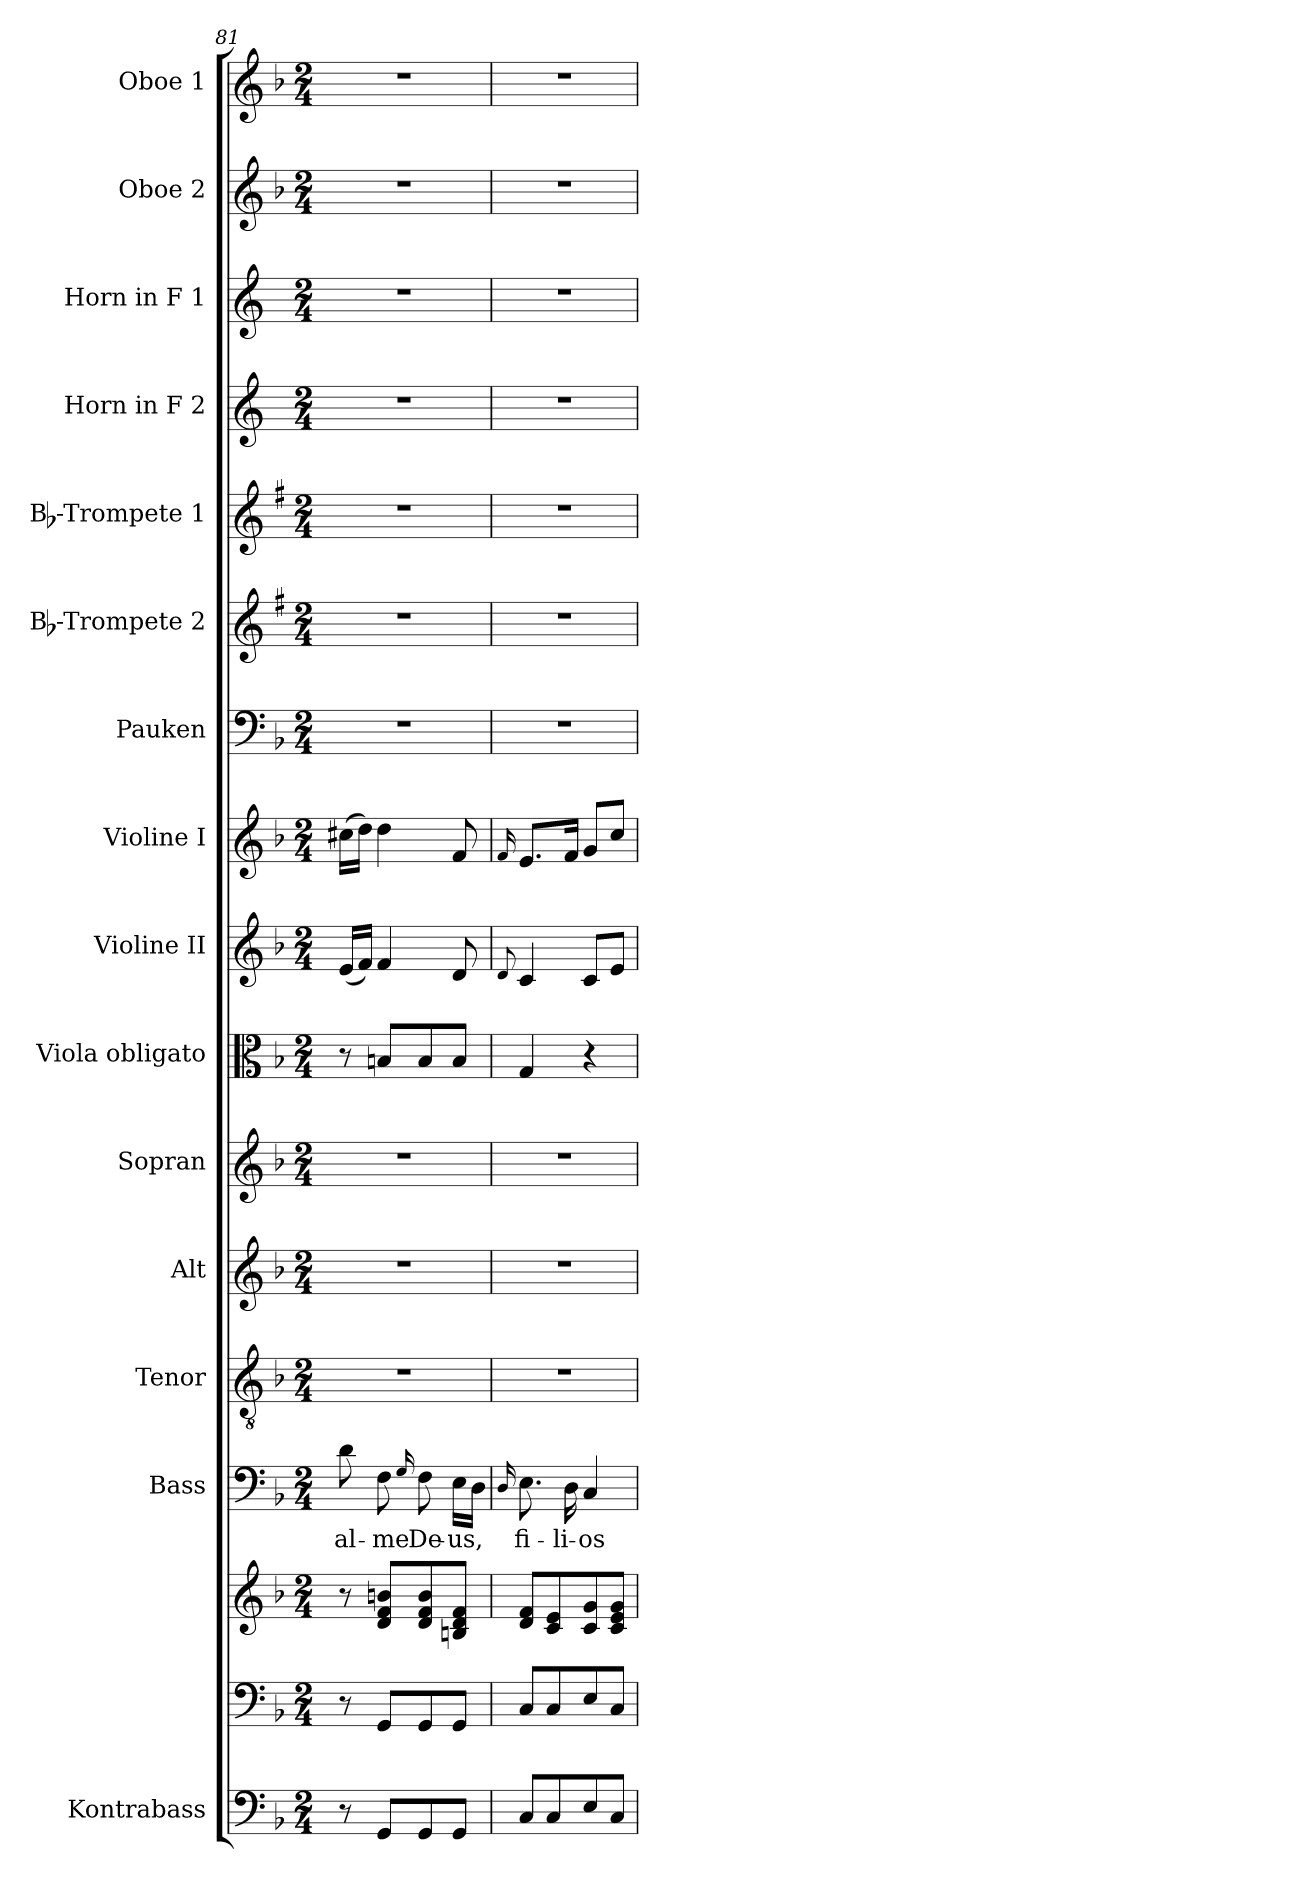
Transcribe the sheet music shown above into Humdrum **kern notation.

**kern	**kern	**kern	**kern	**text	**kern	**kern	**kern	**kern	**kern	**kern	**kern	**kern	**kern	**kern	**kern	**kern	**kern
*part16	*part15	*part15	*part14	*part14	*part13	*part12	*part11	*part10	*part9	*part8	*part7	*part6	*part5	*part4	*part3	*part2	*part1
*staff17	*staff16	*staff15	*staff14	*staff14	*staff13	*staff12	*staff11	*staff10	*staff9	*staff8	*staff7	*staff6	*staff5	*staff4	*staff3	*staff2	*staff1
*I"Kontrabass	*	*	*I"Bass	*	*I"Tenor	*I"Alt	*I"Sopran	*I"Viola obligato	*I"Violine II	*I"Violine I	*I"Pauken	*I"Bb-Trompete 2	*I"Bb-Trompete 1	*I"Horn in F 2	*I"Horn in F 1	*I"Oboe 2	*I"Oboe 1
*I'Kb.	*	*	*I'B.	*	*I'T.	*I'A.	*I'S.	*I'Vla.	*I'Vl. II	*I'Vl. I	*I'Pk.	*I'Bb Trp. 2	*I'Bb Trp. 1	*	*	*I'Ob. 2	*I'Ob. 1
*clefF4	*clefF4	*clefG2	*clefF4	*	*clefGv2	*clefG2	*clefG2	*clefC3	*clefG2	*clefG2	*clefF4	*clefG2	*clefG2	*clefG2	*clefG2	*clefG2	*clefG2
*ITrd7c12	*	*	*	*	*	*	*	*	*	*	*	*ITrd1c2	*ITrd1c2	*ITrd4c7	*ITrd4c7	*	*
*k[b-]	*k[b-]	*k[b-]	*k[b-]	*	*k[b-]	*k[b-]	*k[b-]	*k[b-]	*k[b-]	*k[b-]	*k[b-]	*k[b-]	*k[b-]	*k[b-]	*k[b-]	*k[b-]	*k[b-]
*F:	*F:	*F:	*F:	*	*F:	*F:	*F:	*F:	*F:	*F:	*F:	*F:	*F:	*F:	*F:	*F:	*F:
*M2/4	*M2/4	*M2/4	*M2/4	*	*M2/4	*M2/4	*M2/4	*M2/4	*M2/4	*M2/4	*M2/4	*M2/4	*M2/4	*M2/4	*M2/4	*M2/4	*M2/4
=81	=81	=81	=81	=81	=81	=81	=81	=81	=81	=81	=81	=81	=81	=81	=81	=81	=81
!	!	!	!	!LO:LY:b	!	!	!	!	!	!	!	!	!	!	!	!	!
8r	8r	8r	8d\	al-	2r	2r	2r	8r	(<16e/LL	(>16cc#X\LL	2r	2r	2r	2r	2r	2r	2r
.	.	.	.	.	.	.	.	.	16f/JJ)	16dd\JJ)	.	.	.	.	.	.	.
!	!	!	!	!LO:LY:b	!	!	!	!	!	!	!	!	!	!	!	!	!
8GGG/L	8GG/L	8d/ 8f/ 8bn/L	8F\	-me	.	.	.	8Bn/L	4f/	4dd\	.	.	.	.	.	.	.
.	.	.	16qqG/	.	.	.	.	.	.	.	.	.	.	.	.	.	.
!	!	!	!	!LO:LY:b	!	!	!	!	!	!	!	!	!	!	!	!	!
8GGG/	8GG/	8d/ 8f/ 8b/	8F\	De-	.	.	.	8B/	.	.	.	.	.	.	.	.	.
!	!	!	!	!LO:LY:b	!	!	!	!	!	!	!	!	!	!	!	!	!
8GGG/J	8GG/J	8Bn/ 8d/ 8f/J	16E\LL	-us,	.	.	.	8B/J	8d/	8f/	.	.	.	.	.	.	.
.	.	.	16D\JJ	.	.	.	.	.	.	.	.	.	.	.	.	.	.
=82	=82	=82	=82	=82	=82	=82	=82	=82	=82	=82	=82	=82	=82	=82	=82	=82	=82
.	.	.	16qqD/	.	.	.	.	.	8qqd/	16qqf/	.	.	.	.	.	.	.
!	!	!	!	!LO:LY:b	!	!	!	!	!	!	!	!	!	!	!	!	!
8CC/L	8C/L	8d/ 8f/L	8.E\	fi-	2r	2r	2r	4G/	4c/	8.e/L	2r	2r	2r	2r	2r	2r	2r
8CC/	8C/	8c/ 8e/	.	.	.	.	.	.	.	.	.	.	.	.	.	.	.
!	!	!	!	!LO:LY:b	!	!	!	!	!	!	!	!	!	!	!	!	!
.	.	.	16D\	-li-	.	.	.	.	.	16f/Jk	.	.	.	.	.	.	.
!	!	!	!	!LO:LY:b	!	!	!	!	!	!	!	!	!	!	!	!	!
8EE/	8E/	8c/ 8g/	4C/	-os	.	.	.	4r	8c/L	8g/L	.	.	.	.	.	.	.
8CC/J	8C/J	8c/ 8e/ 8g/J	.	.	.	.	.	.	8e/J	8cc/J	.	.	.	.	.	.	.
=	=	=	=	=	=	=	=	=	=	=	=	=	=	=	=	=	=
*-	*-	*-	*-	*-	*-	*-	*-	*-	*-	*-	*-	*-	*-	*-	*-	*-	*-
